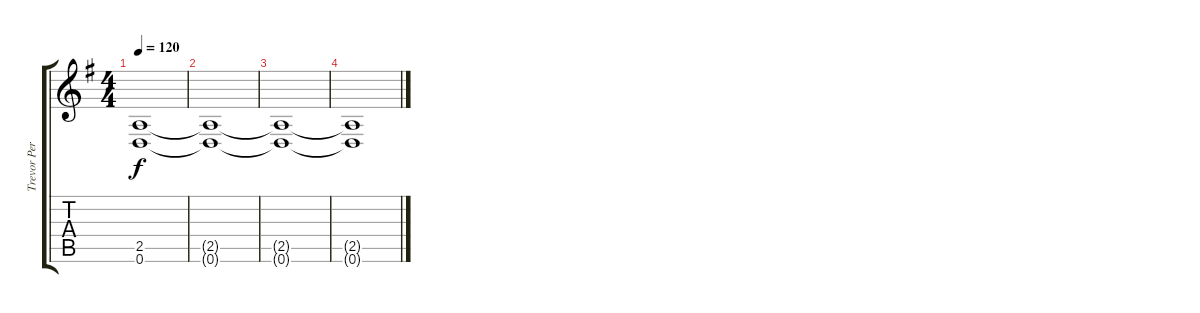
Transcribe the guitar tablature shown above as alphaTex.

\track ("Trevor Perez" "Trevor Per") {instrument overdrivenguitar}
\staff {score tabs}
\tuning (D4 A3 F3 C3 G2 D2) {hide}
\ts (4 4)
\tempo 120
\clef g2
\ks g
(2.5 0.6).1{dy f} |
(2.5{t} 0.6{t}).1 |
(2.5{t} 0.6{t}).1 |
(2.5{t} 0.6{t}).1
